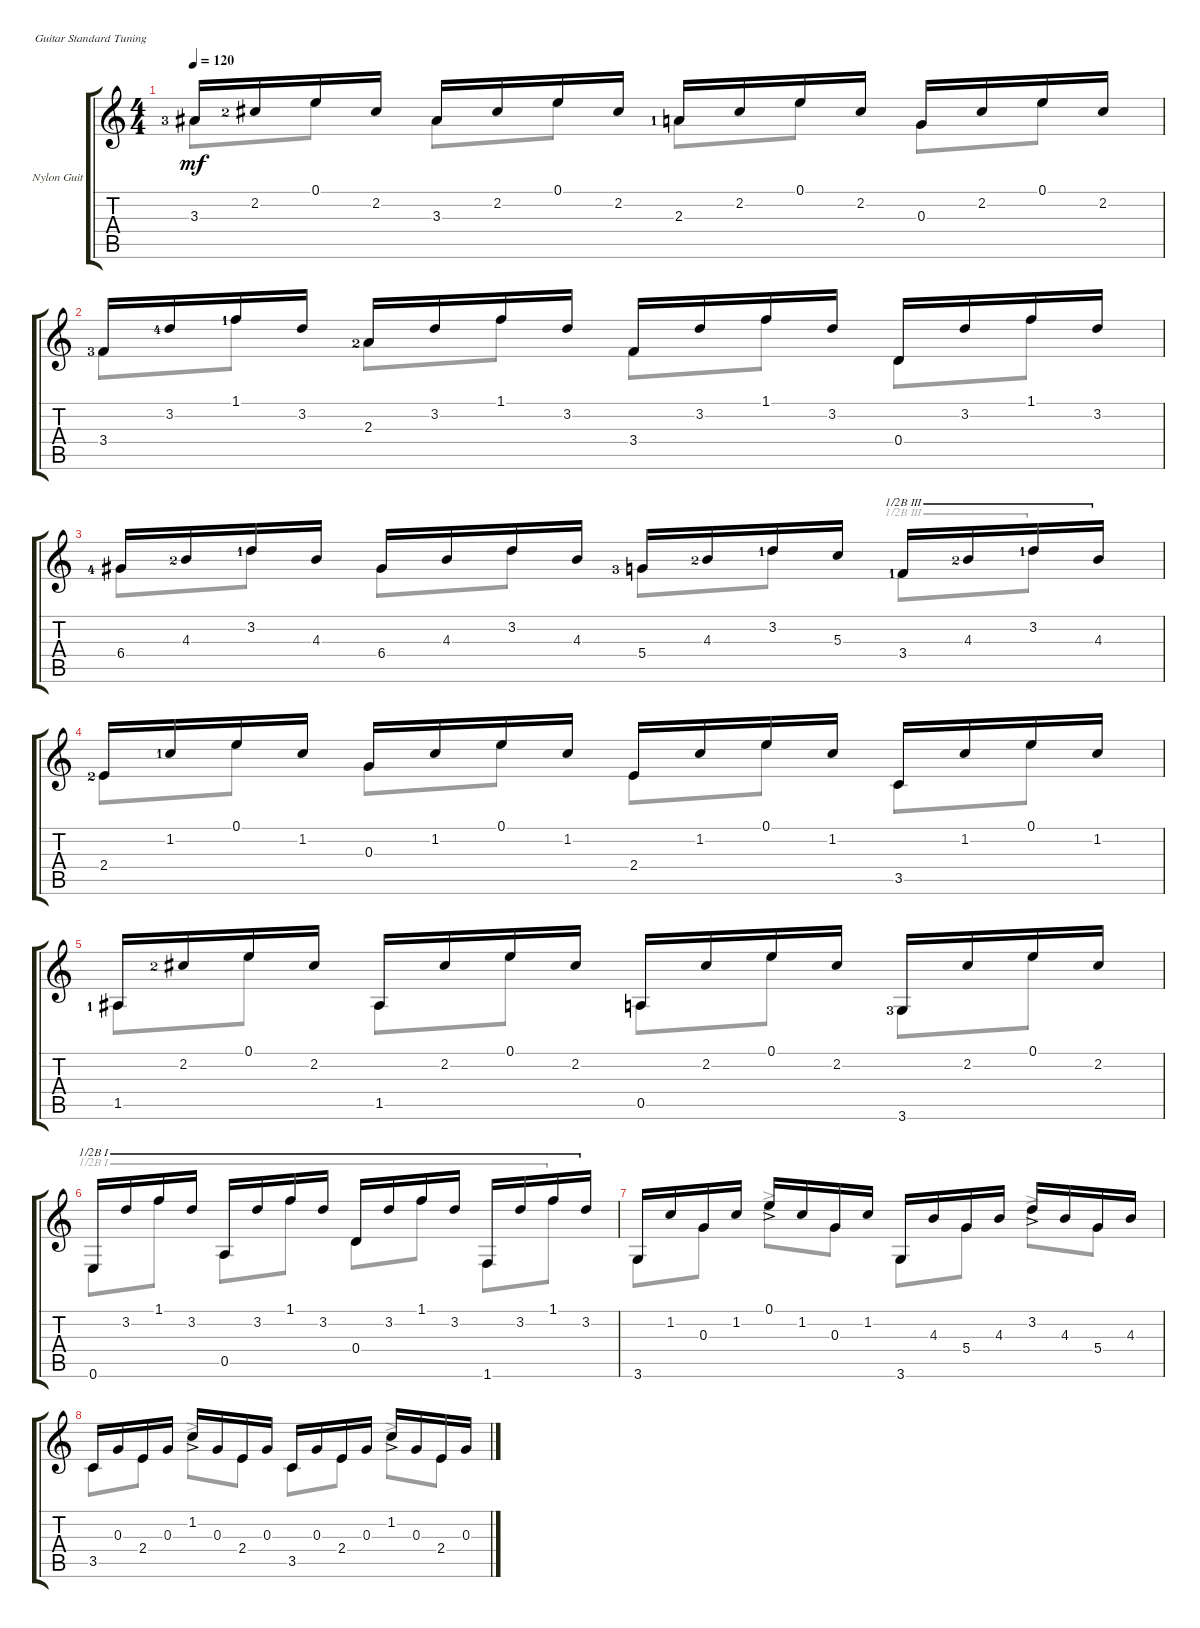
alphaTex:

\defaultSystemsLayout 4
\bracketExtendMode groupsimilarinstruments
\firstSystemTrackNameOrientation horizontal
\otherSystemsTrackNameOrientation horizontal
\track ("Nylon Guitar" "Nylon Guit") {instrument acousticguitarsteel}
\staff {score tabs}
\tuning (E4 B3 G3 D3 A2 E2)
\voice
\ts (4 4)
\tempo 120
\clef g2
\ks c
3.3{lf 4}.16{dy mf} 2.2{lf 3}.16 0.1.16 2.2.16 3.3.16 2.2.16 0.1.16 2.2.16 2.3{lf 2}.16 2.2.16 0.1.16 2.2.16 0.3.16 2.2.16 0.1.16 2.2.16 |
3.4{lf 4}.16 3.2{lf 5}.16 1.1{lf 2}.16 3.2.16 2.3{lf 3}.16 3.2.16 1.1.16 3.2.16 3.4.16 3.2.16 1.1.16 3.2.16 0.4.16 3.2.16 1.1.16 3.2.16 |
6.4{lf 5}.16 4.3{lf 3}.16 3.2{lf 2}.16 4.3.16 6.4.16 4.3.16 3.2.16 4.3.16 5.4{lf 4}.16 4.3{lf 3}.16 3.2{lf 2}.16 5.3.16 3.4{lf 2}.16{barre (3 half)} 4.3{lf 3}.16{barre (3 half)} 3.2{lf 2}.16{barre (3 half)} 4.3.16{barre (3 half)} |
2.4{lf 3}.16 1.2{lf 2}.16 0.1.16 1.2.16 0.3.16 1.2.16 0.1.16 1.2.16 2.4.16 1.2.16 0.1.16 1.2.16 3.5.16 1.2.16 0.1.16 1.2.16 |
1.5{lf 2}.16 2.2{lf 3}.16 0.1.16 2.2.16 1.5.16 2.2.16 0.1.16 2.2.16 0.5.16 2.2.16 0.1.16 2.2.16 3.6{lf 4}.16 2.2.16 0.1.16 2.2.16 |
0.6.16{barre (1 half)} 3.2.16{barre (1 half)} 1.1.16{barre (1 half)} 3.2.16{barre (1 half)} 0.5.16{barre (1 half)} 3.2.16{barre (1 half)} 1.1.16{barre (1 half)} 3.2.16{barre (1 half)} 0.4.16{barre (1 half)} 3.2.16{barre (1 half)} 1.1.16{barre (1 half)} 3.2.16{barre (1 half)} 1.6.16{barre (1 half)} 3.2.16{barre (1 half)} 1.1.16{barre (1 half)} 3.2.16{barre (1 half)} |
3.6.16 1.2.16 0.3.16 1.2.16 0.1{ac}.16 1.2.16 0.3.16 1.2.16 3.6.16 4.3.16 5.4.16 4.3.16 3.2{ac}.16 4.3.16 5.4.16 4.3.16 |
3.5.16 0.3.16 2.4.16 0.3.16 1.2{ac}.16 0.3.16 2.4.16 0.3.16 3.5.16 0.3.16 2.4.16 0.3.16 1.2{ac}.16 0.3.16 2.4.16 0.3.16
\voice
\clef g2
\ottava regular
\simile none
\ks c
3.3{lf 4}.8{dy mf} 0.1.8 3.3.8 0.1.8 2.3{lf 2}.8 0.1.8 0.3.8 0.1.8 |
3.4{lf 4}.8 1.1{lf 2}.8 2.3{lf 3}.8 1.1.8 3.4.8 1.1.8 0.4.8 1.1.8 |
6.4{lf 5}.8 3.2{lf 2}.8 6.4.8 3.2.8 5.4{lf 4}.8 3.2{lf 2}.8 3.4{lf 2}.8{barre (3 half)} 3.2{lf 2}.8{barre (3 half)} |
2.4{lf 3}.8 0.1.8 0.3.8 0.1.8 2.4.8 0.1.8 3.5.8 0.1.8 |
1.5{lf 2}.8 0.1.8 1.5.8 0.1.8 0.5.8 0.1.8 3.6{lf 4}.8 0.1.8 |
0.6.8{barre (1 half)} 1.1.8{barre (1 half)} 0.5.8{barre (1 half)} 1.1.8{barre (1 half)} 0.4.8{barre (1 half)} 1.1.8{barre (1 half)} 1.6.8{barre (1 half)} 1.1.8{barre (1 half)} |
3.6.8 0.3.8 0.1{ac}.8 0.3.8 3.6.8 5.4.8 3.2{ac}.8 5.4.8 |
3.5.8 2.4.8 1.2{ac}.8 2.4.8 3.5.8 2.4.8 1.2{ac}.8 2.4.8
